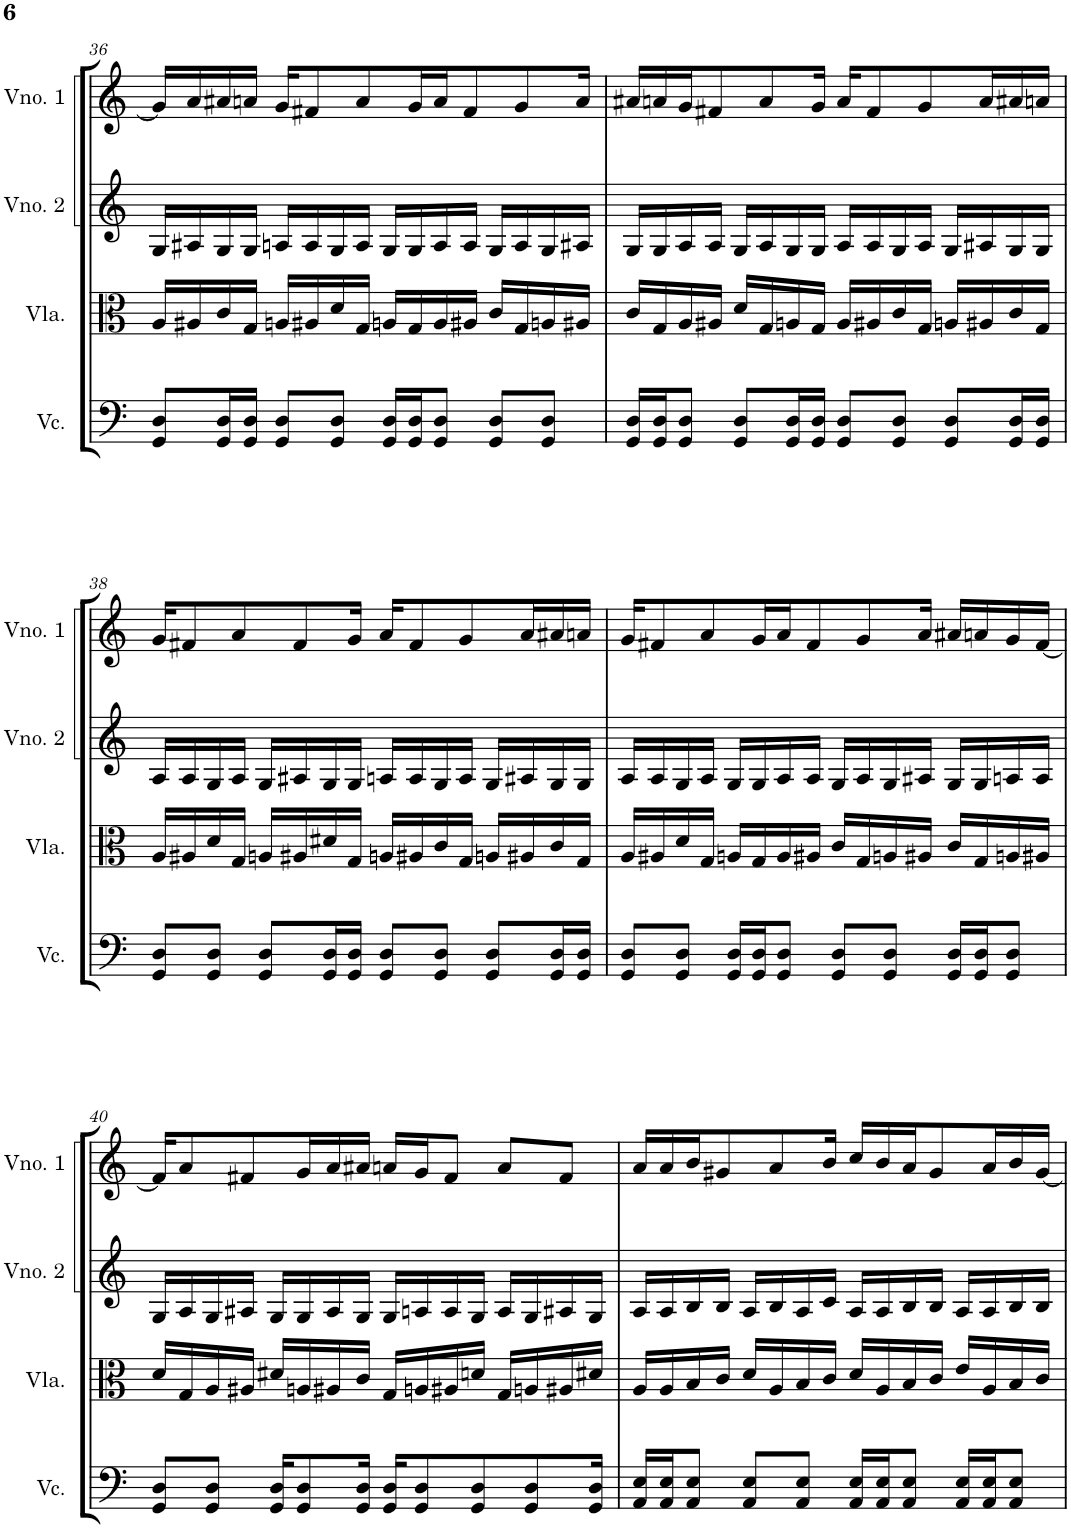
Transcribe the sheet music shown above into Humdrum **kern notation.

**kern	**kern	**kern	**kern
*part4	*part3	*part2	*part1
*staff4	*staff3	*staff2	*staff1
*I"Violoncelo	*I"Viola	*I"Violino 2	*I"Violino 1
*I'Vc.	*I'Vla.	*I'Vno. 2	*I'Vno. 1
!!LO:PB:g=z
*clefF4	*clefC3	*clefG2	*clefG2
*k[]	*k[]	*k[]	*k[]
*M4/4	*M4/4	*M4/4	*M4/4
=36	=36	=36	=36
8GG/ 8D/L	16A/LL	16G/LL	16g/LL]
.	16A#X/	16A#X/	16a/
16GG/ 16D/L	16c/	16G/	16a#X/
16GG/ 16D/JJ	16G/JJ	16G/JJ	16an/JJ
8GG/ 8D/L	16An/LL	16An/LL	16g/KL
.	16A#X/	16A/	8f#X/
8GG/ 8D/J	16d/	16G/	.
.	16G/JJ	16A/JJ	8a/
16GG/ 16D/LL	16An/LL	16G/LL	.
16GG/ 16D/J	16G/	16G/	16g/L
8GG/ 8D/J	16A/	16A/	16a/J
.	16A#X/JJ	16A/JJ	8f#/
8GG/ 8D/L	16c/LL	16G/LL	.
.	16G/	16A/	8g/
8GG/ 8D/J	16An/	16G/	.
.	16A#X/JJ	16A#X/JJ	16a/Jk
=37	=37	=37	=37
16GG/ 16D/LL	16c/LL	16G/LL	16a#X/LL
16GG/ 16D/J	16G/	16G/	16an/
8GG/ 8D/J	16A/	16A/	16g/J
.	16A#X/JJ	16A/JJ	8f#X/
8GG/ 8D/L	16d/LL	16G/LL	.
.	16G/	16A/	8a/
16GG/ 16D/L	16An/	16G/	.
16GG/ 16D/JJ	16G/JJ	16G/JJ	16g/Jk
8GG/ 8D/L	16A/LL	16A/LL	16a/KL
.	16A#X/	16A/	8f#/
8GG/ 8D/J	16c/	16G/	.
.	16G/JJ	16A/JJ	8g/
8GG/ 8D/L	16An/LL	16G/LL	.
.	16A#X/	16A#X/	16a/L
16GG/ 16D/L	16c/	16G/	16a#X/
16GG/ 16D/JJ	16G/JJ	16G/JJ	16an/JJ
!!LO:LB:g=z
=38	=38	=38	=38
8GG/ 8D/L	16A/LL	16A/LL	16g/KL
.	16A#X/	16A/	8f#X/
8GG/ 8D/J	16d/	16G/	.
.	16G/JJ	16A/JJ	8a/
8GG/ 8D/L	16An/LL	16G/LL	.
.	16A#X/	16A#X/	8f#/
16GG/ 16D/L	16d#X/	16G/	.
16GG/ 16D/JJ	16G/JJ	16G/JJ	16g/Jk
8GG/ 8D/L	16An/LL	16An/LL	16a/KL
.	16A#X/	16A/	8f#/
8GG/ 8D/J	16c/	16G/	.
.	16G/JJ	16A/JJ	8g/
8GG/ 8D/L	16An/LL	16G/LL	.
.	16A#X/	16A#X/	16a/L
16GG/ 16D/L	16c/	16G/	16a#X/
16GG/ 16D/JJ	16G/JJ	16G/JJ	16an/JJ
=39	=39	=39	=39
8GG/ 8D/L	16A/LL	16A/LL	16g/KL
.	16A#X/	16A/	8f#X/
8GG/ 8D/J	16d/	16G/	.
.	16G/JJ	16A/JJ	8a/
16GG/ 16D/LL	16An/LL	16G/LL	.
16GG/ 16D/J	16G/	16G/	16g/L
8GG/ 8D/J	16A/	16A/	16a/J
.	16A#X/JJ	16A/JJ	8f#/
8GG/ 8D/L	16c/LL	16G/LL	.
.	16G/	16A/	8g/
8GG/ 8D/J	16An/	16G/	.
.	16A#X/JJ	16A#X/JJ	16a/Jk
16GG/ 16D/LL	16c/LL	16G/LL	16a#X/LL
16GG/ 16D/J	16G/	16G/	16an/
8GG/ 8D/J	16An/	16An/	16g/
.	16A#X/JJ	16A/JJ	[16f#/JJ
!!LO:LB:g=z
=40	=40	=40	=40
8GG/ 8D/L	16d/LL	16G/LL	16f#/KL]
.	16G/	16A/	8a/
8GG/ 8D/J	16A/	16G/	.
.	16A#X/JJ	16A#X/JJ	8f#X/
16GG/ 16D/KL	16d#X/LL	16G/LL	.
8GG/ 8D/	16An/	16G/	16g/L
.	16A#X/	16A#/	16a/
16GG/ 16D/Jk	16c/JJ	16G/JJ	16a#X/JJ
16GG/ 16D/KL	16G/LL	16G/LL	16an/LL
8GG/ 8D/	16An/	16An/	16g/J
.	16A#X/	16A/	8f#/J
8GG/ 8D/	16dn/JJ	16G/JJ	.
.	16G/LL	16A/LL	8a/L
8GG/ 8D/	16An/	16G/	.
.	16A#X/	16A#X/	8f#/J
16GG/ 16D/Jk	16d#X/JJ	16G/JJ	.
=41	=41	=41	=41
16AA/ 16E/LL	16A/LL	16A/LL	16a/LL
16AA/ 16E/J	16A/	16A/	16a/
8AA/ 8E/J	16B/	16B/	16b/J
.	16c/JJ	16B/JJ	8g#X/
8AA/ 8E/L	16d/LL	16A/LL	.
.	16A/	16B/	8a/
8AA/ 8E/J	16B/	16A/	.
.	16c/JJ	16c/JJ	16b/Jk
16AA/ 16E/LL	16d/LL	16A/LL	16cc/LL
16AA/ 16E/J	16A/	16A/	16b/
8AA/ 8E/J	16B/	16B/	16a/J
.	16c/JJ	16B/JJ	8g#/
16AA/ 16E/LL	16e/LL	16A/LL	.
16AA/ 16E/J	16A/	16A/	16a/L
8AA/ 8E/J	16B/	16B/	16b/
.	16c/JJ	16B/JJ	[16g#/JJ
=	=	=	=
*-	*-	*-	*-
